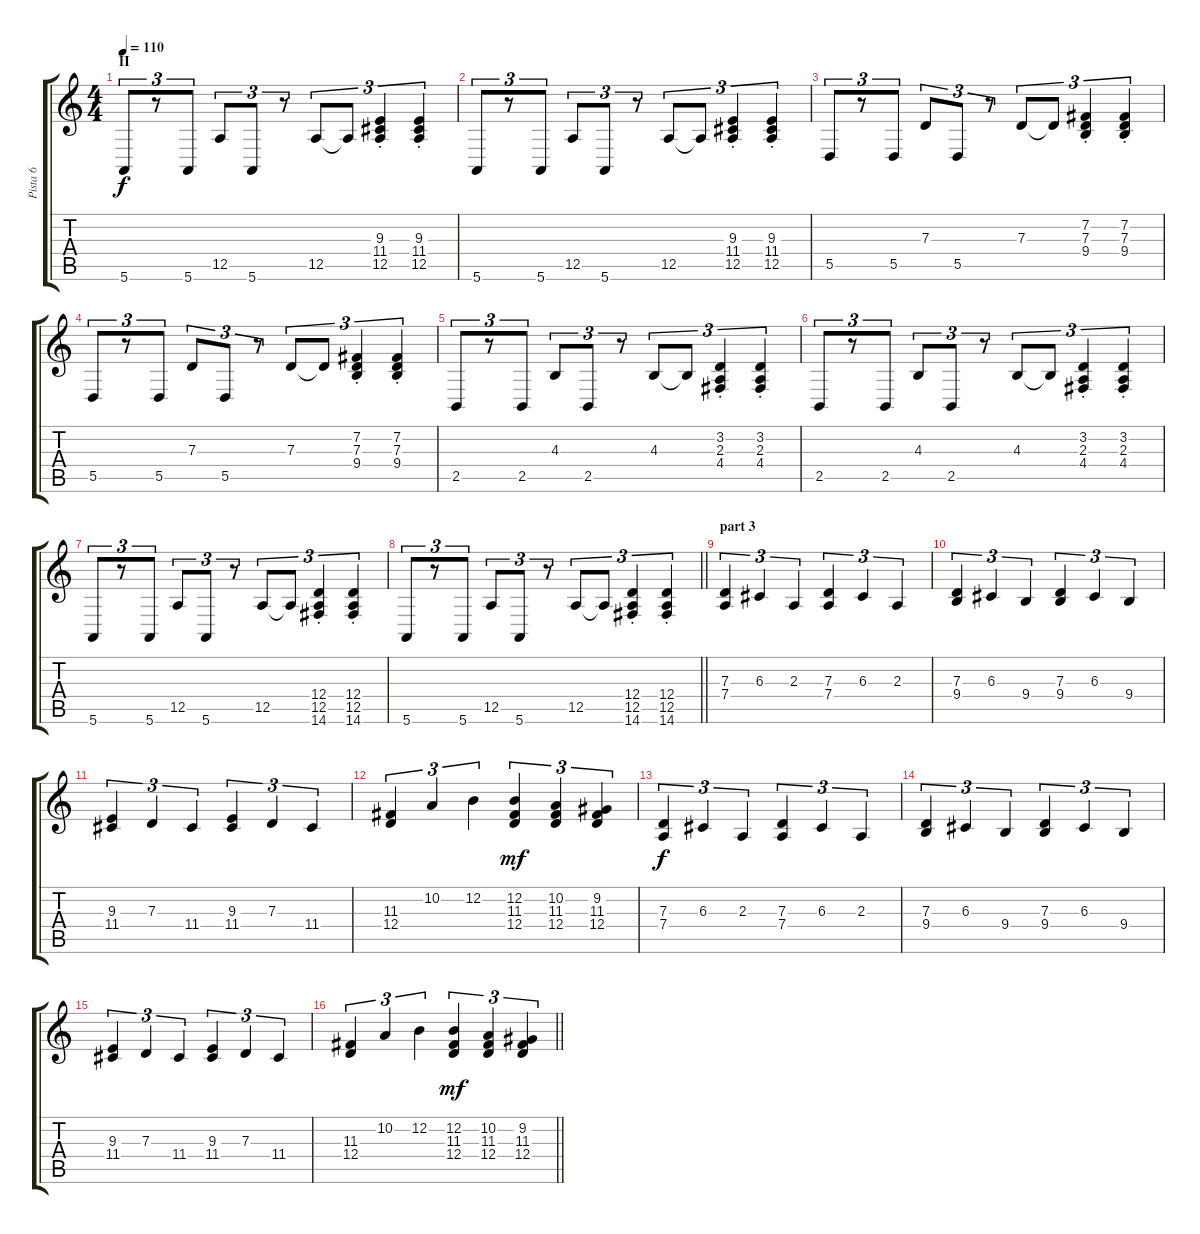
\track ("Pista 6" "Pista 6") {instrument accordion}
\staff {score tabs}
\tuning (E4 B3 G3 D3 A2 E2) {hide}
\ts (4 4)
\section ("" "II")
\tempo 110
\clef g2
\ks c
5.6.8{tu (3 2) dy f} r.8{tu (3 2)} 5.6.8{tu (3 2)} 12.5.8{tu (3 2)} 5.6.8{tu (3 2)} r.8{tu (3 2)} 12.5.8{tu (3 2)} 12.5{t}.8{tu (3 2)} (9.3{st} 11.4{st} 12.5{st}).4{tu (3 2)} (9.3{st} 11.4{st} 12.5{st}).4{tu (3 2)} |
5.6.8{tu (3 2)} r.8{tu (3 2)} 5.6.8{tu (3 2)} 12.5.8{tu (3 2)} 5.6.8{tu (3 2)} r.8{tu (3 2)} 12.5.8{tu (3 2)} 12.5{t}.8{tu (3 2)} (9.3{st} 11.4{st} 12.5{st}).4{tu (3 2)} (9.3{st} 11.4{st} 12.5{st}).4{tu (3 2)} |
5.5.8{tu (3 2)} r.8{tu (3 2)} 5.5.8{tu (3 2)} 7.3.8{tu (3 2)} 5.5.8{tu (3 2)} r.8{tu (3 2)} 7.3.8{tu (3 2)} 7.3{t}.8{tu (3 2)} (7.2{st} 7.3{st} 9.4{st}).4{tu (3 2)} (7.2{st} 7.3{st} 9.4{st}).4{tu (3 2)} |
5.5.8{tu (3 2)} r.8{tu (3 2)} 5.5.8{tu (3 2)} 7.3.8{tu (3 2)} 5.5.8{tu (3 2)} r.8{tu (3 2)} 7.3.8{tu (3 2)} 7.3{t}.8{tu (3 2)} (7.2{st} 7.3{st} 9.4{st}).4{tu (3 2)} (7.2{st} 7.3{st} 9.4{st}).4{tu (3 2)} |
2.5.8{tu (3 2)} r.8{tu (3 2)} 2.5.8{tu (3 2)} 4.3.8{tu (3 2)} 2.5.8{tu (3 2)} r.8{tu (3 2)} 4.3.8{tu (3 2)} 4.3{t}.8{tu (3 2)} (3.2{st} 2.3{st} 4.4{st}).4{tu (3 2)} (3.2{st} 2.3{st} 4.4{st}).4{tu (3 2)} |
2.5.8{tu (3 2)} r.8{tu (3 2)} 2.5.8{tu (3 2)} 4.3.8{tu (3 2)} 2.5.8{tu (3 2)} r.8{tu (3 2)} 4.3.8{tu (3 2)} 4.3{t}.8{tu (3 2)} (3.2{st} 2.3{st} 4.4{st}).4{tu (3 2)} (3.2{st} 2.3{st} 4.4{st}).4{tu (3 2)} |
5.6.8{tu (3 2)} r.8{tu (3 2)} 5.6.8{tu (3 2)} 12.5.8{tu (3 2)} 5.6.8{tu (3 2)} r.8{tu (3 2)} 12.5.8{tu (3 2)} 12.5{t}.8{tu (3 2)} (12.4{st} 12.5{st} 14.6{st}).4{tu (3 2)} (12.4{st} 12.5{st} 14.6{st}).4{tu (3 2)} |
\barLineRight lightlight
5.6.8{tu (3 2)} r.8{tu (3 2)} 5.6.8{tu (3 2)} 12.5.8{tu (3 2)} 5.6.8{tu (3 2)} r.8{tu (3 2)} 12.5.8{tu (3 2)} 12.5{t}.8{tu (3 2)} (12.4{st} 12.5{st} 14.6{st}).4{tu (3 2)} (12.4{st} 12.5{st} 14.6{st}).4{tu (3 2)} |
\section ("" "part 3")
(7.3 7.4).4{tu (3 2)} 6.3.4{tu (3 2)} 2.3.4{tu (3 2)} (7.3 7.4).4{tu (3 2)} 6.3.4{tu (3 2)} 2.3.4{tu (3 2)} |
(7.3 9.4).4{tu (3 2)} 6.3.4{tu (3 2)} 9.4.4{tu (3 2)} (7.3 9.4).4{tu (3 2)} 6.3.4{tu (3 2)} 9.4.4{tu (3 2)} |
(9.3 11.4).4{tu (3 2)} 7.3.4{tu (3 2)} 11.4.4{tu (3 2)} (9.3 11.4).4{tu (3 2)} 7.3.4{tu (3 2)} 11.4.4{tu (3 2)} |
(11.3 12.4).4{tu (3 2)} 10.2.4{tu (3 2)} 12.2.4{tu (3 2)} (12.2 11.3 12.4).4{tu (3 2) dy mf} (10.2 11.3 12.4).4{tu (3 2)} (9.2 11.3 12.4).4{tu (3 2)} |
(7.3 7.4).4{tu (3 2) dy f} 6.3.4{tu (3 2)} 2.3.4{tu (3 2)} (7.3 7.4).4{tu (3 2)} 6.3.4{tu (3 2)} 2.3.4{tu (3 2)} |
(7.3 9.4).4{tu (3 2)} 6.3.4{tu (3 2)} 9.4.4{tu (3 2)} (7.3 9.4).4{tu (3 2)} 6.3.4{tu (3 2)} 9.4.4{tu (3 2)} |
(9.3 11.4).4{tu (3 2)} 7.3.4{tu (3 2)} 11.4.4{tu (3 2)} (9.3 11.4).4{tu (3 2)} 7.3.4{tu (3 2)} 11.4.4{tu (3 2)} |
\barLineRight lightlight
(11.3 12.4).4{tu (3 2)} 10.2.4{tu (3 2)} 12.2.4{tu (3 2)} (12.2 11.3 12.4).4{tu (3 2) dy mf} (10.2 11.3 12.4).4{tu (3 2)} (9.2 11.3 12.4).4{tu (3 2)}
